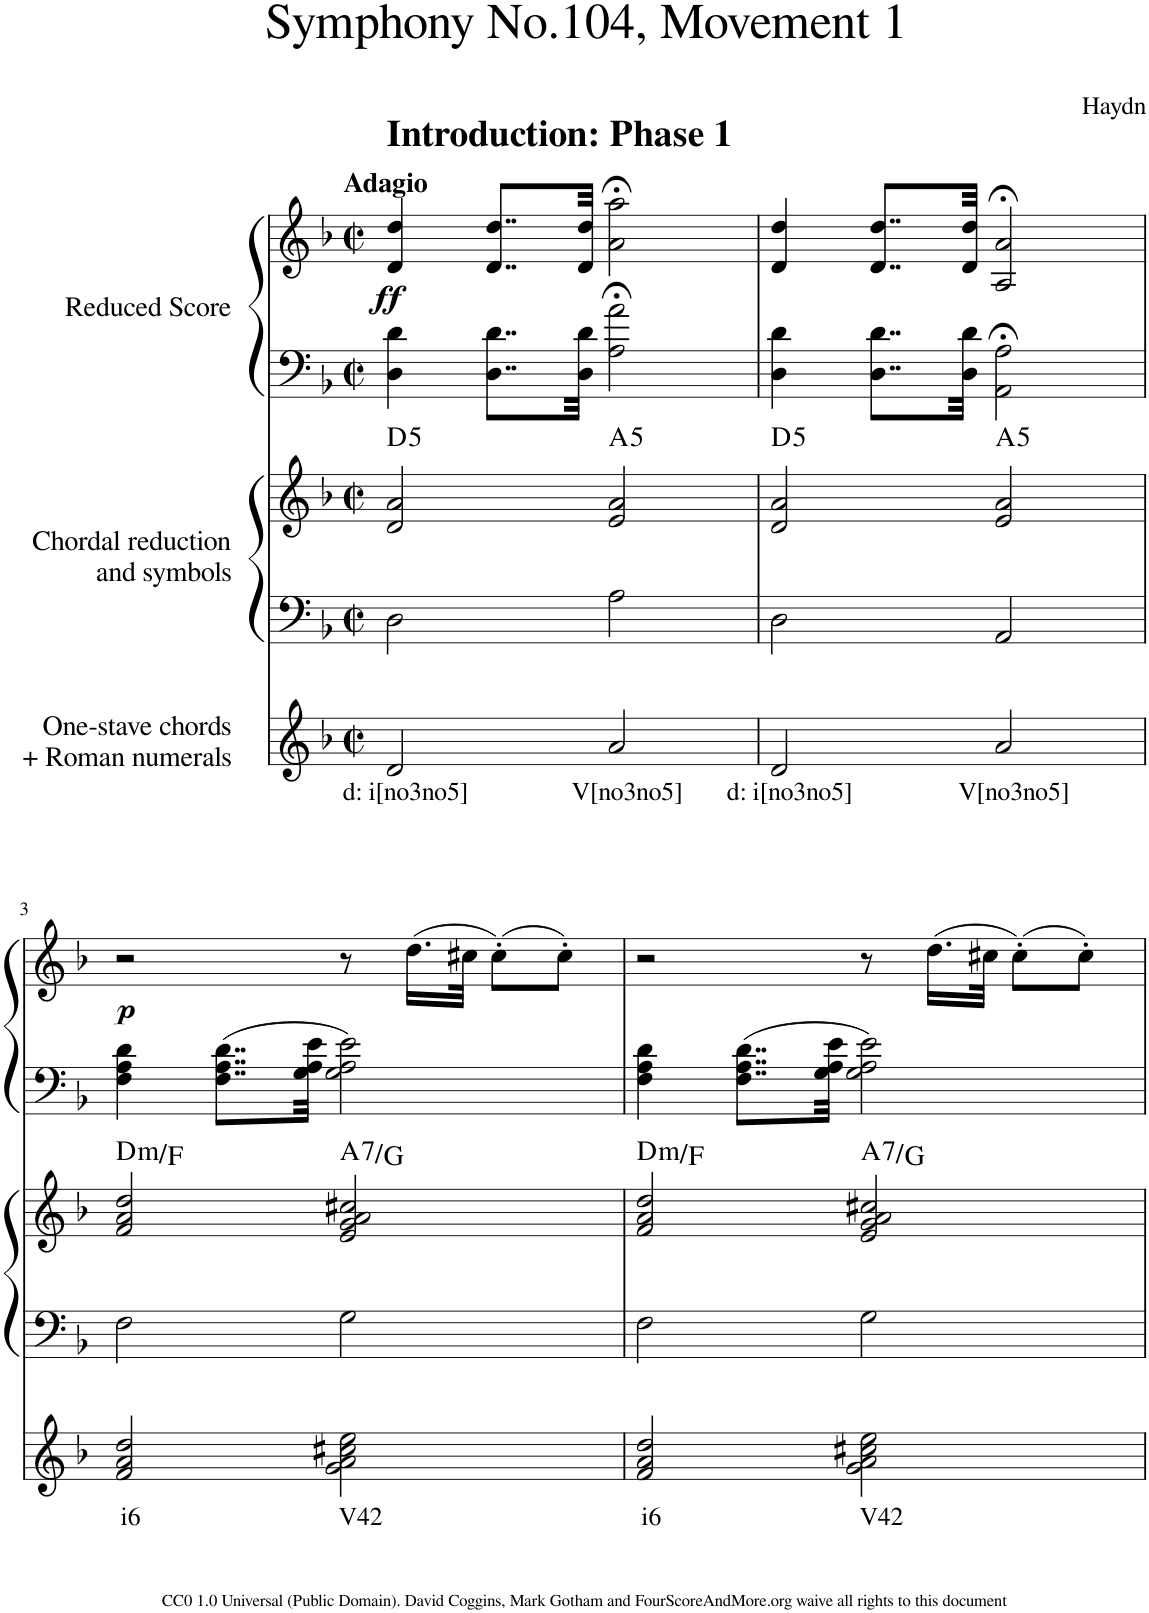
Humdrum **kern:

**kern	**text	**kern	**kern	**harte	**kern	**kern	**dynam
*part3	*part3	*part2	*part2	*part2	*part1	*part1	*part1
*staff5	*staff5	*staff4	*staff3	*	*staff2	*staff1	*staff1/2
*I"One-stave chords + Roman numerals	*	*I"Chordal reduction and symbols	*	*	*I"Reduced Score	*	*
*clefG2	*	*clefF4	*clefG2	*	*clefF4	*clefG2	*
*k[b-]	*	*k[b-]	*k[b-]	*	*k[b-]	*k[b-]	*
*d:	*	*F:	*F:	*	*F:	*F:	*
*M2/2	*	*M2/2	*M2/2	*	*M2/2	*M2/2	*
*met(c|)	*	*met(c|)	*met(c|)	*	*met(c|)	*met(c|)	*
=1	=1	=1	=1	=1	=1	=1	=1
!	!	!	!	!	!	!LO:TX:a:B:t=Adagio	!
!	!	!	!	!	!	!LO:TX:a:B:t=Introduction&colon; Phase 1	!
!	!LO:LY:b	!	!	!LO:H:kt=5	!	!	!LO:DY:b
2d/	d: i[no3no5]	2D\	2d/ 2a/	D:(1,5)	4D\ 4d\	4d/ 4dd/	ff
.	.	.	.	.	8..D\ 8..d\L	8..d/ 8..dd/L	.
.	.	.	.	.	32D\ 32d\Jkk	32d/ 32dd/Jkk	.
!	!LO:LY:b	!	!	!LO:H:kt=5	!	!	!
2a/	V[no3no5]	2A\	2e/ 2a/	A:(1,5)	2A\;< 2a\;<	2a\;< 2aa\;<	.
=2	=2	=2	=2	=2	=2	=2	=2
!	!LO:LY:b	!	!	!LO:H:kt=5	!	!	!
2d/	d: i[no3no5]	2D\	2d/ 2a/	D:(1,5)	4D\ 4d\	4d/ 4dd/	.
.	.	.	.	.	8..D\ 8..d\L	8..d/ 8..dd/L	.
.	.	.	.	.	32D\ 32d\Jkk	32d/ 32dd/Jkk	.
!	!LO:LY:b	!	!	!LO:H:kt=5	!	!	!
2a/	V[no3no5]	2AA/	2e/ 2a/	A:(1,5)	2AA\;< 2A\;<	2A/;< 2a/;<	.
!!LO:LB:g=z
=3	=3	=3	=3	=3	=3	=3	=3
!	!LO:LY:b	!	!	!LO:H:kt=m	!	!	!LO:DY:b
2f/ 2a/ 2dd/	i6	2F\	2f/ 2a/ 2dd/	D:min/b3	4F\ 4A\ 4d\	2r	p
.	.	.	.	.	8..F\ 8..A\ 8..d\L	.	.
.	.	.	.	.	32G\ 32A\ 32e\Jkk	.	.
!	!LO:LY:b	!	!	!LO:H:kt=7	!	!	!
2g\ 2a\ 2cc#X\ 2ee\	V42	2G\	2e/ 2g/ 2a/ 2cc#X/	A:7/b7	2G\ 2A\ 2e\	8r	.
.	.	.	.	.	.	(16.dd\LL	.
.	.	.	.	.	.	32cc#X\JJk	.
.	.	.	.	.	.	(8cc#'\L)	.
.	.	.	.	.	.	8cc#'\J)	.
=4	=4	=4	=4	=4	=4	=4	=4
!	!LO:LY:b	!	!	!LO:H:kt=m	!	!	!
2f/ 2a/ 2dd/	i6	2F\	2f/ 2a/ 2dd/	D:min/b3	4F\ 4A\ 4d\	2r	.
.	.	.	.	.	8..F\ 8..A\ 8..d\L	.	.
.	.	.	.	.	32G\ 32A\ 32e\Jkk	.	.
!	!LO:LY:b	!	!	!LO:H:kt=7	!	!	!
2g\ 2a\ 2cc#X\ 2ee\	V42	2G\	2e/ 2g/ 2a/ 2cc#X/	A:7/b7	2G\ 2A\ 2e\	8r	.
.	.	.	.	.	.	(16.dd\LL	.
.	.	.	.	.	.	32cc#X\JJk	.
.	.	.	.	.	.	(8cc#'\L)	.
.	.	.	.	.	.	8cc#'\J)	.
=	=	=	=	=	=	=	=
*-	*-	*-	*-	*-	*-	*-	*-
